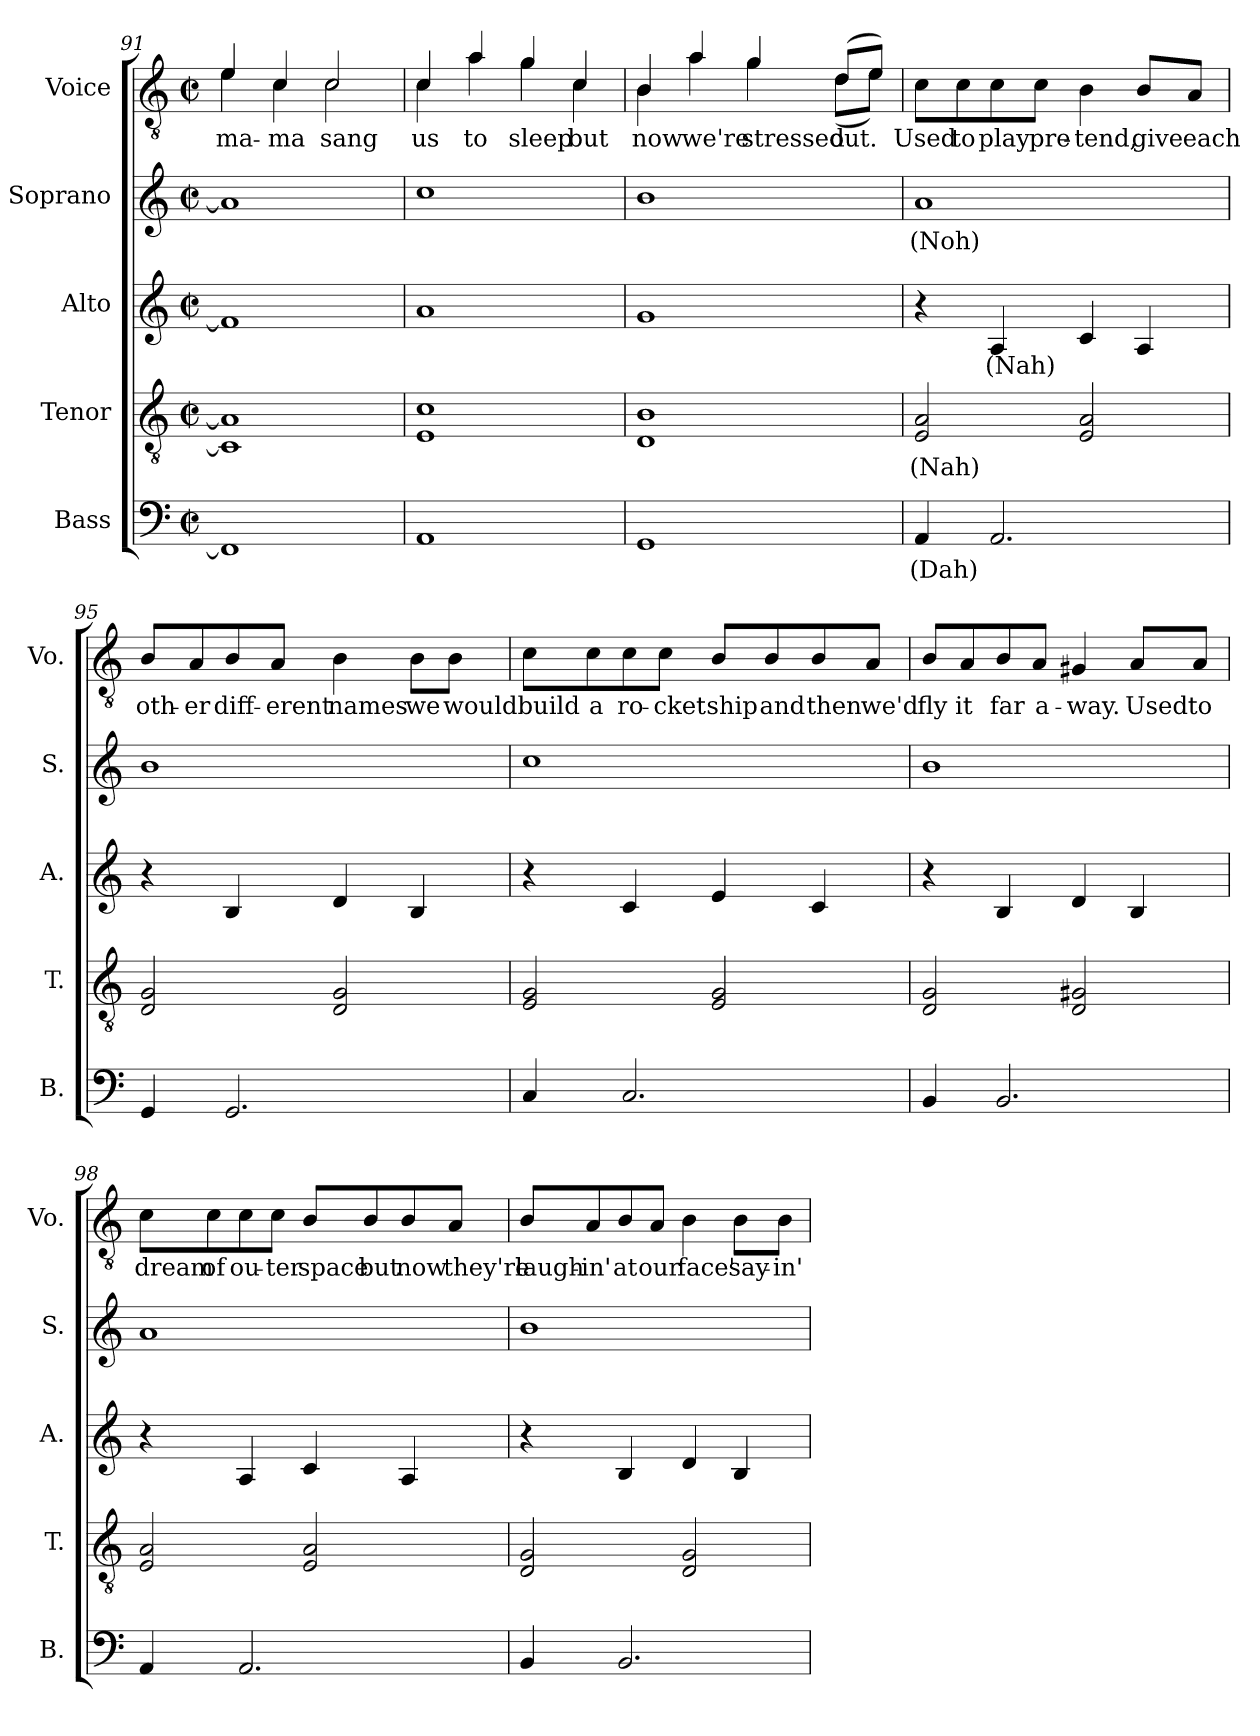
**kern	**text	**kern	**text	**kern	**text	**kern	**text	**kern	**text
*part5	*part5	*part4	*part4	*part3	*part3	*part2	*part2	*part1	*part1
*staff5	*staff5	*staff4	*staff4	*staff3	*staff3	*staff2	*staff2	*staff1	*staff1
*I"Bass	*	*I"Tenor	*	*I"Alto	*	*I"Soprano	*	*I"Voice	*
*I'B.	*	*I'T.	*	*I'A.	*	*I'S.	*	*I'Vo.	*
*clefF4	*	*clefGv2	*	*clefG2	*	*clefG2	*	*clefGv2	*
*k[]	*	*k[]	*	*k[]	*	*k[]	*	*k[]	*
*M2/2	*	*M2/2	*	*M2/2	*	*M2/2	*	*M2/2	*
*met(c|)	*	*met(c|)	*	*met(c|)	*	*met(c|)	*	*met(c|)	*
=91	=91	=91	=91	=91	=91	=91	=91	=91	=91
!	!	!	!	!	!	!	!	!	!LO:LY:b
*	*	*	*	*	*	*	*	*^	*
1FF]	.	1C] 1A]	.	1f]	.	1a]	.	4e/	4e\	ma-
!	!	!	!	!	!	!	!	!	!	!LO:LY:b
.	.	.	.	.	.	.	.	4c/	4c\	-ma
!	!	!	!	!	!	!	!	!	!	!LO:LY:b
.	.	.	.	.	.	.	.	2c/	2c\	sang
=92	=92	=92	=92	=92	=92	=92	=92	=92	=92	=92
!	!	!	!	!	!	!	!	!	!	!LO:LY:b
1AA	.	1E 1c	.	1a	.	1cc	.	4c/	4c\	us
!	!	!	!	!	!	!	!	!	!	!LO:LY:b
.	.	.	.	.	.	.	.	4a/	4a\	to
!	!	!	!	!	!	!	!	!	!	!LO:LY:b
.	.	.	.	.	.	.	.	4g/	4g\	sleep
!	!	!	!	!	!	!	!	!	!	!LO:LY:b
.	.	.	.	.	.	.	.	4c/	4c\	but
=93	=93	=93	=93	=93	=93	=93	=93	=93	=93	=93
!	!	!	!	!	!	!	!	!	!	!LO:LY:b
1GGZ	.	1DZ 1BZ	.	1gZ	.	1bZ	.	4B/	4B\	now
!	!	!	!	!	!	!	!	!	!	!LO:LY:b
.	.	.	.	.	.	.	.	4a/	4a\	we're
!	!	!	!	!	!	!	!	!	!	!LO:LY:b
.	.	.	.	.	.	.	.	4g/	4g\	stressed
!	!	!	!	!	!	!	!	!	!	!LO:LY:b
.	.	.	.	.	.	.	.	(8d/L	(8d\L	out.
.	.	.	.	.	.	.	.	8eZ/J)	8e\J)	.
!!LO:PB:g=z
=94	=94	=94	=94	=94	=94	=94	=94	=94	=94	=94
!	!LO:LY:b	!	!LO:LY:b	!	!	!	!LO:LY:b	!	!	!LO:LY:b
*	*	*	*	*	*	*	*	*v	*v	*
4AA/	(Dah)	2E/ 2A/	(Nah)	4r	.	1a	(Noh)	8c\L	Used
!	!	!	!	!	!	!	!	!	!LO:LY:b
.	.	.	.	.	.	.	.	8c\	to
!	!	!	!	!	!LO:LY:b	!	!	!	!LO:LY:b
2.AA/	.	.	.	4A/	(Nah)	.	.	8c\	play
!	!	!	!	!	!	!	!	!	!LO:LY:b
.	.	.	.	.	.	.	.	8c\J	pre-
!	!	!	!	!	!	!	!	!	!LO:LY:b
.	.	2E/ 2A/	.	4c/	.	.	.	4B\	-tend,
!	!	!	!	!	!	!	!	!	!LO:LY:b
.	.	.	.	4A/	.	.	.	8B/L	give
!	!	!	!	!	!	!	!	!	!LO:LY:b
.	.	.	.	.	.	.	.	8A/J	each
=95	=95	=95	=95	=95	=95	=95	=95	=95	=95
!	!	!	!	!	!	!	!	!	!LO:LY:b
4GG/	.	2D/ 2G/	.	4r	.	1b	.	8B/L	oth-
!	!	!	!	!	!	!	!	!	!LO:LY:b
.	.	.	.	.	.	.	.	8A/	-er
!	!	!	!	!	!	!	!	!	!LO:LY:b
2.GG/	.	.	.	4B/	.	.	.	8B/	diff-
!	!	!	!	!	!	!	!	!	!LO:LY:b
.	.	.	.	.	.	.	.	8A/J	-erent
!	!	!	!	!	!	!	!	!	!LO:LY:b
.	.	2D/ 2G/	.	4d/	.	.	.	4B\	names
!	!	!	!	!	!	!	!	!	!LO:LY:b
.	.	.	.	4B/	.	.	.	8B\L	we
!	!	!	!	!	!	!	!	!	!LO:LY:b
.	.	.	.	.	.	.	.	8B\J	would
!!LO:LB:g=z
=96	=96	=96	=96	=96	=96	=96	=96	=96	=96
!	!	!	!	!	!	!	!	!	!LO:LY:b
4C/	.	2E/ 2G/	.	4r	.	1cc	.	8c\L	build
!	!	!	!	!	!	!	!	!	!LO:LY:b
.	.	.	.	.	.	.	.	8c\	a
!	!	!	!	!	!	!	!	!	!LO:LY:b
2.C/	.	.	.	4c/	.	.	.	8c\	ro-
!	!	!	!	!	!	!	!	!	!LO:LY:b
.	.	.	.	.	.	.	.	8c\J	-cket
!	!	!	!	!	!	!	!	!	!LO:LY:b
.	.	2E/ 2G/	.	4e/	.	.	.	8B/L	ship
!	!	!	!	!	!	!	!	!	!LO:LY:b
.	.	.	.	.	.	.	.	8B/	and
!	!	!	!	!	!	!	!	!	!LO:LY:b
.	.	.	.	4c/	.	.	.	8B/	then
!	!	!	!	!	!	!	!	!	!LO:LY:b
.	.	.	.	.	.	.	.	8A/J	we'd
=97	=97	=97	=97	=97	=97	=97	=97	=97	=97
!	!	!	!	!	!	!	!	!	!LO:LY:b
4BB/	.	2D/ 2G/	.	4r	.	1b	.	8B/L	fly
!	!	!	!	!	!	!	!	!	!LO:LY:b
.	.	.	.	.	.	.	.	8A/	it
!	!	!	!	!	!	!	!	!	!LO:LY:b
2.BB/	.	.	.	4B/	.	.	.	8B/	far
!	!	!	!	!	!	!	!	!	!LO:LY:b
.	.	.	.	.	.	.	.	8A/J	a-
!	!	!	!	!	!	!	!	!	!LO:LY:b
.	.	2D/ 2G#X/	.	4d/	.	.	.	4G#X/	-way.
!	!	!	!	!	!	!	!	!	!LO:LY:b
.	.	.	.	4B/	.	.	.	8A/L	Used
!	!	!	!	!	!	!	!	!	!LO:LY:b
.	.	.	.	.	.	.	.	8A/J	to
!!LO:PB:g=z
=98	=98	=98	=98	=98	=98	=98	=98	=98	=98
!	!	!	!	!	!	!	!	!	!LO:LY:b
4AA/	.	2E/ 2A/	.	4r	.	1a	.	8c\L	dream
!	!	!	!	!	!	!	!	!	!LO:LY:b
.	.	.	.	.	.	.	.	8c\	of
!	!	!	!	!	!	!	!	!	!LO:LY:b
2.AA/	.	.	.	4A/	.	.	.	8c\	ou-
!	!	!	!	!	!	!	!	!	!LO:LY:b
.	.	.	.	.	.	.	.	8c\J	-ter
!	!	!	!	!	!	!	!	!	!LO:LY:b
.	.	2E/ 2A/	.	4c/	.	.	.	8B/L	space
!	!	!	!	!	!	!	!	!	!LO:LY:b
.	.	.	.	.	.	.	.	8B/	but
!	!	!	!	!	!	!	!	!	!LO:LY:b
.	.	.	.	4A/	.	.	.	8B/	now
!	!	!	!	!	!	!	!	!	!LO:LY:b
.	.	.	.	.	.	.	.	8A/J	they're
=99	=99	=99	=99	=99	=99	=99	=99	=99	=99
!	!	!	!	!	!	!	!	!	!LO:LY:b
4BB/	.	2D/ 2G/	.	4r	.	1b	.	8B/L	laugh-
!	!	!	!	!	!	!	!	!	!LO:LY:b
.	.	.	.	.	.	.	.	8A/	-in'
!	!	!	!	!	!	!	!	!	!LO:LY:b
2.BB/	.	.	.	4B/	.	.	.	8B/	at
!	!	!	!	!	!	!	!	!	!LO:LY:b
.	.	.	.	.	.	.	.	8A/J	our
!	!	!	!	!	!	!	!	!	!LO:LY:b
.	.	2D/ 2G/	.	4d/	.	.	.	4B\	face'
!	!	!	!	!	!	!	!	!	!LO:LY:b
.	.	.	.	4B/	.	.	.	8B\L	say-
!	!	!	!	!	!	!	!	!	!LO:LY:b
.	.	.	.	.	.	.	.	8B\J	-in'
=	=	=	=	=	=	=	=	=	=
*-	*-	*-	*-	*-	*-	*-	*-	*-	*-
